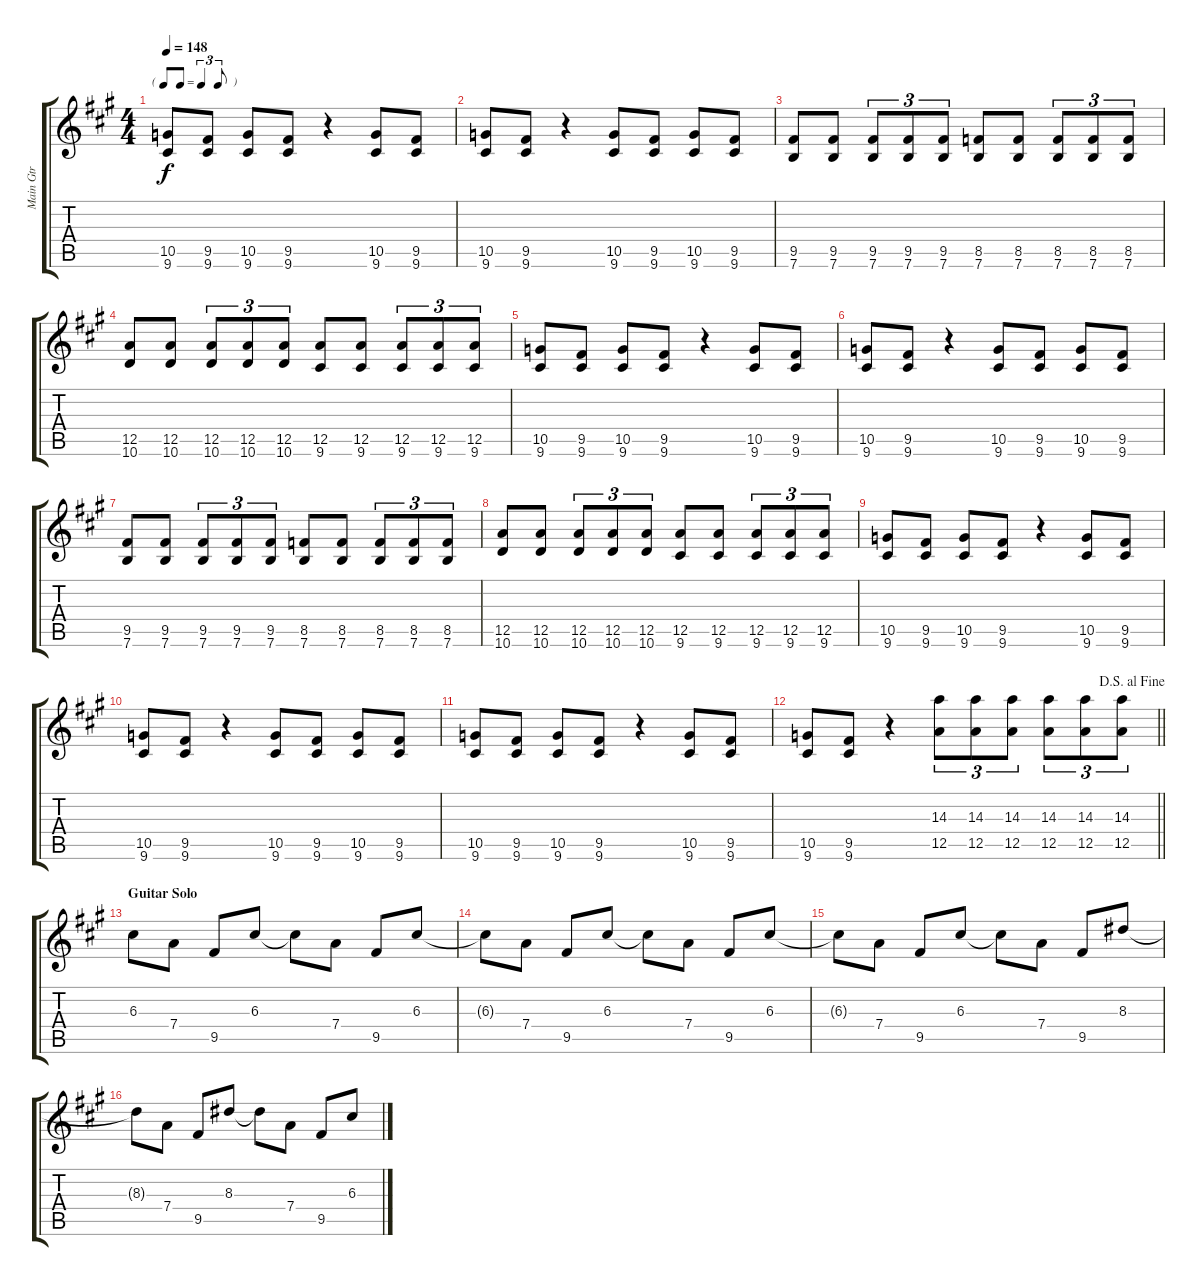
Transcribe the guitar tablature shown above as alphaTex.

\track ("Main Gtr" "Main Gtr") {instrument overdrivenguitar}
\staff {score tabs}
\tuning (E4 B3 G3 D3 A2 E2) {hide}
\ts (4 4)
\tf triplet8th
\tempo 148
\clef g2
\ks f#minor
(10.5 9.6).8{dy f} (9.5 9.6).8 (10.5 9.6).8 (9.5 9.6).8 r.4 (10.5 9.6).8 (9.5 9.6).8 |
(10.5 9.6).8 (9.5 9.6).8 r.4 (10.5 9.6).8 (9.5 9.6).8 (10.5 9.6).8 (9.5 9.6).8 |
(9.5 7.6).8 (9.5 7.6).8 (9.5 7.6).8{tu (3 2)} (9.5 7.6).8{tu (3 2)} (9.5 7.6).8{tu (3 2)} (8.5 7.6).8 (8.5 7.6).8 (8.5 7.6).8{tu (3 2)} (8.5 7.6).8{tu (3 2)} (8.5 7.6).8{tu (3 2)} |
(12.5 10.6).8 (12.5 10.6).8 (12.5 10.6).8{tu (3 2)} (12.5 10.6).8{tu (3 2)} (12.5 10.6).8{tu (3 2)} (12.5 9.6).8 (12.5 9.6).8 (12.5 9.6).8{tu (3 2)} (12.5 9.6).8{tu (3 2)} (12.5 9.6).8{tu (3 2)} |
(10.5 9.6).8 (9.5 9.6).8 (10.5 9.6).8 (9.5 9.6).8 r.4 (10.5 9.6).8 (9.5 9.6).8 |
(10.5 9.6).8 (9.5 9.6).8 r.4 (10.5 9.6).8 (9.5 9.6).8 (10.5 9.6).8 (9.5 9.6).8 |
(9.5 7.6).8 (9.5 7.6).8 (9.5 7.6).8{tu (3 2)} (9.5 7.6).8{tu (3 2)} (9.5 7.6).8{tu (3 2)} (8.5 7.6).8 (8.5 7.6).8 (8.5 7.6).8{tu (3 2)} (8.5 7.6).8{tu (3 2)} (8.5 7.6).8{tu (3 2)} |
(12.5 10.6).8 (12.5 10.6).8 (12.5 10.6).8{tu (3 2)} (12.5 10.6).8{tu (3 2)} (12.5 10.6).8{tu (3 2)} (12.5 9.6).8 (12.5 9.6).8 (12.5 9.6).8{tu (3 2)} (12.5 9.6).8{tu (3 2)} (12.5 9.6).8{tu (3 2)} |
(10.5 9.6).8 (9.5 9.6).8 (10.5 9.6).8 (9.5 9.6).8 r.4 (10.5 9.6).8 (9.5 9.6).8 |
(10.5 9.6).8 (9.5 9.6).8 r.4 (10.5 9.6).8 (9.5 9.6).8 (10.5 9.6).8 (9.5 9.6).8 |
(10.5 9.6).8 (9.5 9.6).8 (10.5 9.6).8 (9.5 9.6).8 r.4 (10.5 9.6).8 (9.5 9.6).8 |
\jump dalsegnoalfine
\barLineRight lightlight
(10.5 9.6).8 (9.5 9.6).8 r.4 (14.3 12.5).8{tu (3 2)} (14.3 12.5).8{tu (3 2)} (14.3 12.5).8{tu (3 2)} (14.3 12.5).8{tu (3 2)} (14.3 12.5).8{tu (3 2)} (14.3 12.5).8{tu (3 2)} |
\section ("" "Guitar Solo")
6.3.8 7.4.8 9.5.8 6.3.8 6.3{t}.8 7.4.8 9.5.8 6.3.8 |
6.3{t}.8 7.4.8 9.5.8 6.3.8 6.3{t}.8 7.4.8 9.5.8 6.3.8 |
6.3{t}.8 7.4.8 9.5.8 6.3.8 6.3{t}.8 7.4.8 9.5.8 8.3.8 |
8.3{t}.8 7.4.8 9.5.8 8.3.8 8.3{t}.8 7.4.8 9.5.8 6.3.8
